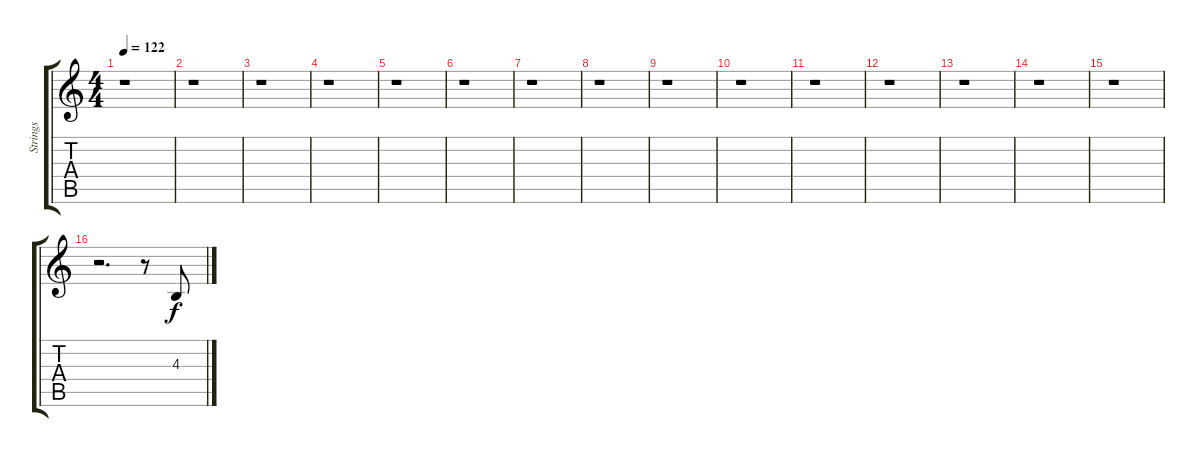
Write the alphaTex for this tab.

\track ("Strings" "Strings") {instrument synthstrings1}
\staff {score tabs}
\tuning (E4 B3 G3 D3 A2 E2) {hide}
\ts (4 4)
\tempo 122
\clef g2
\ks c
r.1{dy f} |
r.1 |
r.1 |
r.1 |
r.1 |
r.1 |
r.1 |
r.1 |
r.1 |
r.1 |
r.1 |
r.1 |
r.1 |
r.1 |
r.1 |
r.2{d} r.8 4.3.8
